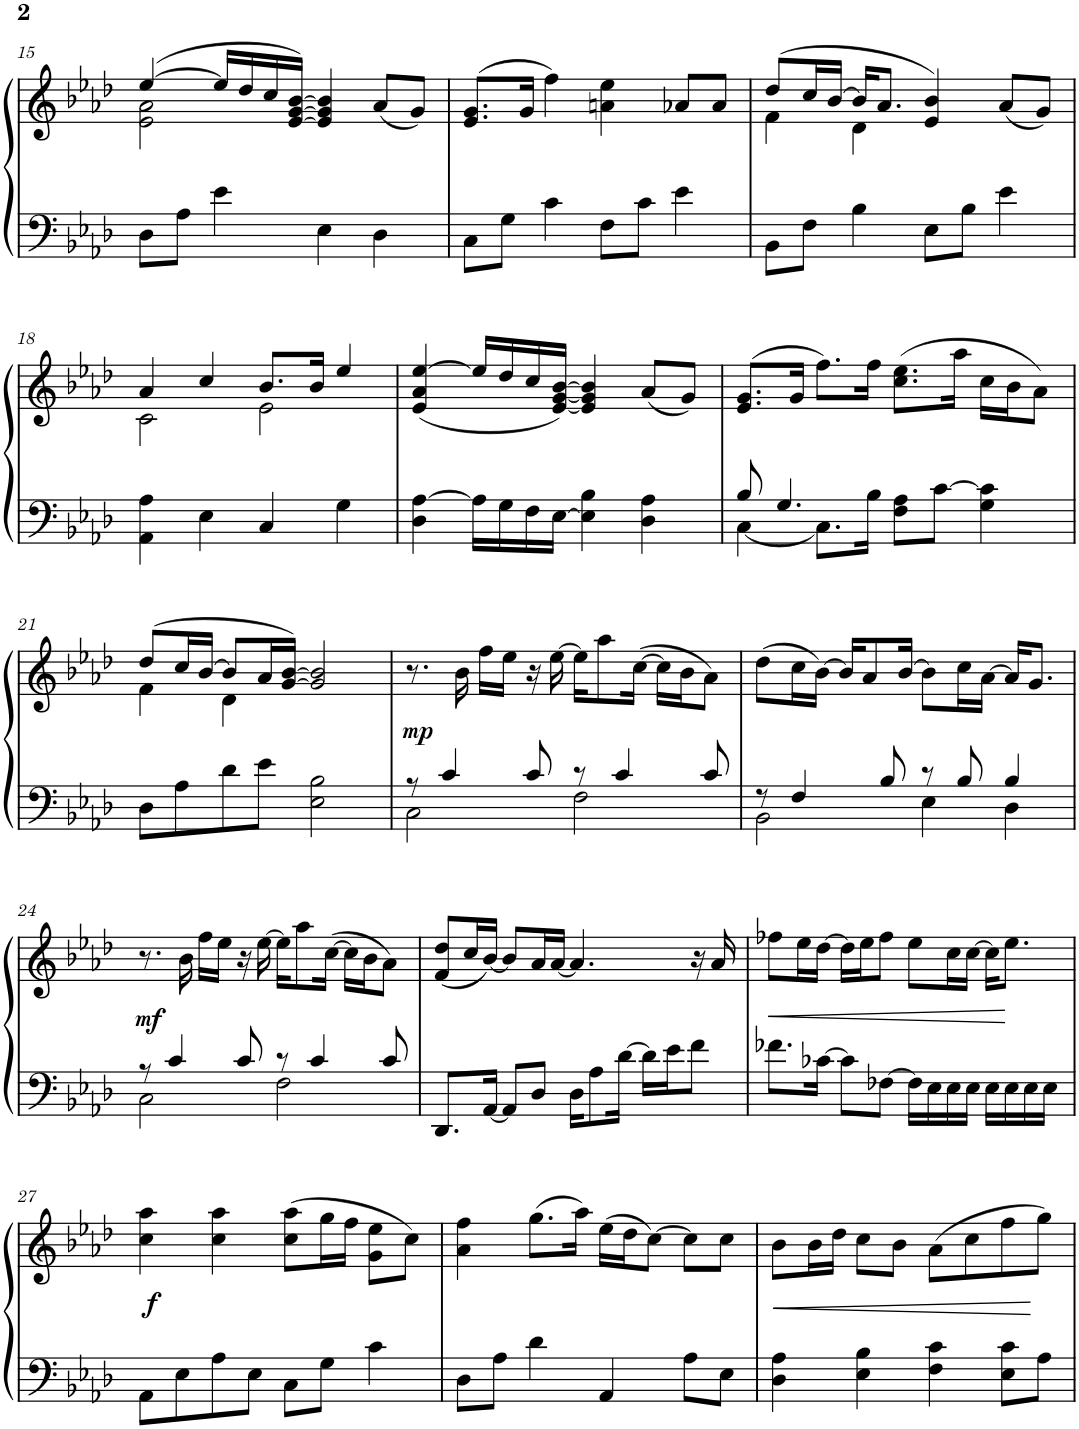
**kern	**kern	**dynam
*part1	*part1	*part1
*staff2	*staff1	*staff1/2
*I"Piano	*	*
*I'Pno.	*	*
!!LO:PB:g=z
*clefF4	*clefG2	*
*k[b-e-a-d-]	*k[b-e-a-d-]	*
*M4/4	*M4/4	*
*met(c)	*met(c)	*
=15	=15	=15
*	*^	*
8D-\L	([4ee-/	2e-\ 2a-\	.
8A-\J	.	.	.
4e-\	16ee-/LL]	.	.
.	16dd-/	.	.
.	16cc/	.	.
.	[16e-/ [16g/ [16b-/JJ)	.	.
4E-\	4e-/] 4g/] 4b-/]	2ryy	.
4D-\	(8a-/L	.	.
.	8g/J)	.	.
*	*v	*v	*
=16	=16	=16
8C\L	(8.e-/ 8.g/L	.
8G\J	.	.
.	16g/Jk	.
4c\	4ff\)	.
8F\L	4an\ 4ee-\	.
8c\J	.	.
4e-\	8a-X/L	.
.	8a-/J	.
=17	=17	=17
*	*^	*
8BB-\L	(8dd-/L	4f\	.
8F\J	16cc/L	.	.
.	[16b-/JJ	.	.
4B-\	16b-/KL]	4d-\	.
.	8.a-/J	.	.
8E-\L	4e-/ 4b-/)	2ryy	.
8B-\J	.	.	.
4e-\	(8a-/L	.	.
.	8g/J)	.	.
!!LO:LB:g=z	!!
=18	=18	=18	=18
4AA-\ 4A-\	4a-/	2c\	.
4E-\	4cc/	.	.
4C/	8.b-/L	2e-\	.
.	16b-/Jk	.	.
4G\	4ee-/	.	.
*	*v	*v	*
=19	=19	=19
4D-\ [4A-\	(4e-/ 4a-/ [4ee-/	.
16A-\LL]	16ee-/LL]	.
16G\	16dd-/	.
16F\	16cc/	.
[16E-\JJ	[16e-/ [16g/ [16b-/JJ)	.
4E-\] 4B-\	4e-/] 4g/] 4b-/]	.
4D-\ 4A-\	(8a-/L	.
.	8g/J)	.
=20	=20	=20
*^	*	*
8B-/	[4C\	(8.e-/ 8.g/L	.
4.G/	.	.	.
.	.	16g/Jk	.
.	8.C\L]	8.ff\L)	.
.	16B-\Jk	16ff\Jk	.
8F\ 8A-\L	2ryy	(8.cc\ 8.ee-\L	.
[8c\J	.	.	.
.	.	16aa-\Jk	.
4G\ 4c\]	.	16cc\LL	.
.	.	16b-\J	.
.	.	8a-\J)	.
*v	*v	*	*
!!LO:LB:g=z
=21	=21	=21
*	*^	*
8D-\L	(8dd-/L	4f\	.
8A-\	16cc/L	.	.
.	[16b-/JJ	.	.
8d-\	8b-/L]	4d-\	.
8e-\J	16a-/L	.	.
.	[16g/ [16b-/JJ)	.	.
2E-\ 2B-\	2g/] 2b-/]	2ryy	.
=22	=22	=22	=22
*^	*	*	*
!	!	!	!	!LO:DY:b
*	*	*v	*v	*
8r	2C\	8.r	mp
4c/	.	.	.
.	.	16b-\	.
.	.	16ff\LL	.
.	.	16ee-\JJ	.
8c/	.	16r	.
.	.	[16ee-\	.
8r	2F\	16ee-\KL]	.
.	.	8aa-\	.
4c/	.	.	.
.	.	([16cc\Jk	.
.	.	16cc\LL]	.
.	.	16b-\J	.
8c/	.	8a-\J)	.
=23	=23	=23	=23
8r	2BB-\	(8dd-\L	.
4F/	.	16cc\L	.
.	.	[16b-\JJ)	.
.	.	16b-/KL]	.
.	.	8a-/	.
8B-/	.	.	.
.	.	[16b-/Jk	.
8r	4E-\	8b-\L]	.
8B-/	.	16cc\L	.
.	.	[16a-\JJ	.
4B-/	4D-\	16a-/KL]	.
.	.	8.g/J	.
!!LO:LB:g=z
=24	=24	=24	=24
!	!	!	!LO:DY:b
8r	2C\	8.r	mf
4c/	.	.	.
.	.	16b-\	.
.	.	16ff\LL	.
.	.	16ee-\JJ	.
8c/	.	16r	.
.	.	[16ee-\	.
8r	2F\	16ee-\KL]	.
.	.	8aa-\	.
4c/	.	.	.
.	.	([16cc\Jk	.
.	.	16cc\LL]	.
.	.	16b-\J	.
8c/	.	8a-\J)	.
*v	*v	*	*
=25	=25	=25
8.DD-/L	(8f/ 8dd-/L	.
.	16cc/L	.
[16AA-/Jk	[16b-/JJ)	.
8AA-/L]	8b-/L]	.
8D-/J	16a-/L	.
.	[16a-/JJ	.
16D-\KL	4.a-/]	.
8A-\	.	.
[16d-\Jk	.	.
16d-\LL]	.	.
16e-\J	.	.
8f\J	16r	.
.	16a-/	.
=26	=26	=26
!	!	!LO:HP:b
8.f-X\L	8ff-X\L	<
.	16ee-\L	.
[16c-X\Jk	[16dd-\JJ	.
8c-\L]	16dd-\LL]	.
.	16ee-\J	.
[8F-X\J	8ff-\J	.
16F-\LL]	8ee-\L	.
16E-\	.	.
16E-\	16cc\L	.
16E-\JJ	[16cc\JJ	.
16E-\LL	16cc\KL]	.
16E-\	8.ee-\J	[
16E-\	.	.
16E-\JJ	.	.
!!LO:LB:g=z
=27	=27	=27
!	!	!LO:DY:b
8AA-\L	4cc\ 4aa-\	f
8E-\	.	.
8A-\	4cc\ 4aa-\	.
8E-\J	.	.
8C\L	(8cc\ 8aa-\L	.
8G\J	16gg\L	.
.	16ff\JJ	.
4c\	8g\ 8ee-\L	.
.	8cc\J)	.
=28	=28	=28
8D-\L	4a-\ 4ff\	.
8A-\J	.	.
4d-\	(8.gg\L	.
.	16aa-\Jk)	.
4AA-/	(16ee-\LL	.
.	16dd-\J	.
.	[8cc\J)	.
8A-\L	8cc\L]	.
8E-\J	8cc\J	.
=29	=29	=29
!	!	!LO:HP:b
4D-\ 4A-\	8b-\L	<
.	16b-\L	.
.	16dd-\JJ	.
4E-\ 4B-\	8cc\L	.
.	8b-\J	.
4F\ 4c\	(8a-\L	.
.	8cc\	.
8E-\ 8c\L	8ff\	.
8A-\J	8gg\J)	[
=	=	=
*-	*-	*-
